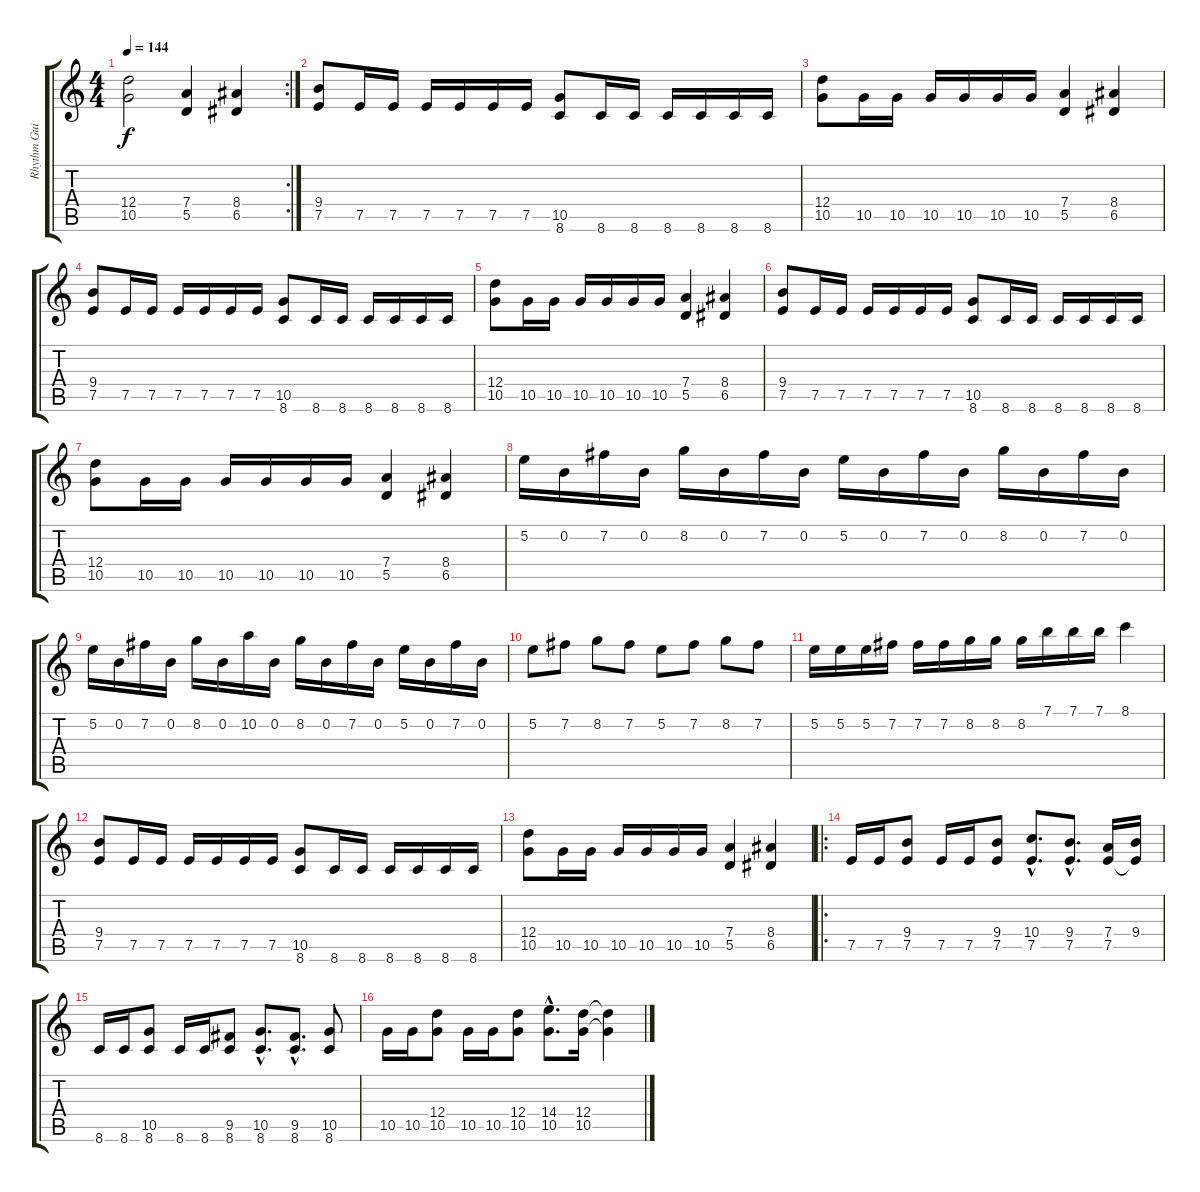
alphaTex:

\track ("Rhythm Guitar" "Rhythm Gui") {instrument distortionguitar}
\staff {score tabs}
\tuning (E4 B3 G3 D3 A2 E2) {hide}
\rc 2
\ts (4 4)
\tempo 144
\clef g2
\ks c
(12.4 10.5).2{dy f} (7.4 5.5).4 (8.4 6.5).4 |
(9.4 7.5).8 7.5.16 7.5.16 7.5.16 7.5.16 7.5.16 7.5.16 (10.5 8.6).8 8.6.16 8.6.16 8.6.16 8.6.16 8.6.16 8.6.16 |
(12.4 10.5).8 10.5.16 10.5.16 10.5.16 10.5.16 10.5.16 10.5.16 (7.4 5.5).4 (8.4 6.5).4 |
(9.4 7.5).8 7.5.16 7.5.16 7.5.16 7.5.16 7.5.16 7.5.16 (10.5 8.6).8 8.6.16 8.6.16 8.6.16 8.6.16 8.6.16 8.6.16 |
(12.4 10.5).8 10.5.16 10.5.16 10.5.16 10.5.16 10.5.16 10.5.16 (7.4 5.5).4 (8.4 6.5).4 |
(9.4 7.5).8 7.5.16 7.5.16 7.5.16 7.5.16 7.5.16 7.5.16 (10.5 8.6).8 8.6.16 8.6.16 8.6.16 8.6.16 8.6.16 8.6.16 |
(12.4 10.5).8 10.5.16 10.5.16 10.5.16 10.5.16 10.5.16 10.5.16 (7.4 5.5).4 (8.4 6.5).4 |
5.2.16 0.2.16 7.2.16 0.2.16 8.2.16 0.2.16 7.2.16 0.2.16 5.2.16 0.2.16 7.2.16 0.2.16 8.2.16 0.2.16 7.2.16 0.2.16 |
5.2.16 0.2.16 7.2.16 0.2.16 8.2.16 0.2.16 10.2.16 0.2.16 8.2.16 0.2.16 7.2.16 0.2.16 5.2.16 0.2.16 7.2.16 0.2.16 |
5.2.8 7.2.8 8.2.8 7.2.8 5.2.8 7.2.8 8.2.8 7.2.8 |
5.2.16 5.2.16 5.2.16 7.2.16 7.2.16 7.2.16 8.2.16 8.2.16 8.2.16 7.1.16 7.1.16 7.1.16 8.1.4 |
(9.4 7.5).8 7.5.16 7.5.16 7.5.16 7.5.16 7.5.16 7.5.16 (10.5 8.6).8 8.6.16 8.6.16 8.6.16 8.6.16 8.6.16 8.6.16 |
(12.4 10.5).8 10.5.16 10.5.16 10.5.16 10.5.16 10.5.16 10.5.16 (7.4 5.5).4 (8.4 6.5).4 |
\ro
7.5.16 7.5.16 (9.4 7.5).8 7.5.16 7.5.16 (9.4 7.5).8 (10.4{hac} 7.5{hac}).8{d} (9.4{hac} 7.5{hac}).8{d} (7.4 7.5).16 (9.4 7.5{t}).16 |
8.6.16 8.6.16 (10.5 8.6).8 8.6.16 8.6.16 (9.5 8.6).8 (10.5{hac} 8.6{hac}).8{d} (9.5{hac} 8.6{hac}).8{d} (10.5 8.6).8 |
10.5.16 10.5.16 (12.4 10.5).8 10.5.16 10.5.16 (12.4 10.5).8 (14.4{hac} 10.5{hac}).8{d} (12.4 10.5).16 (12.4{t} 10.5{t}).4
